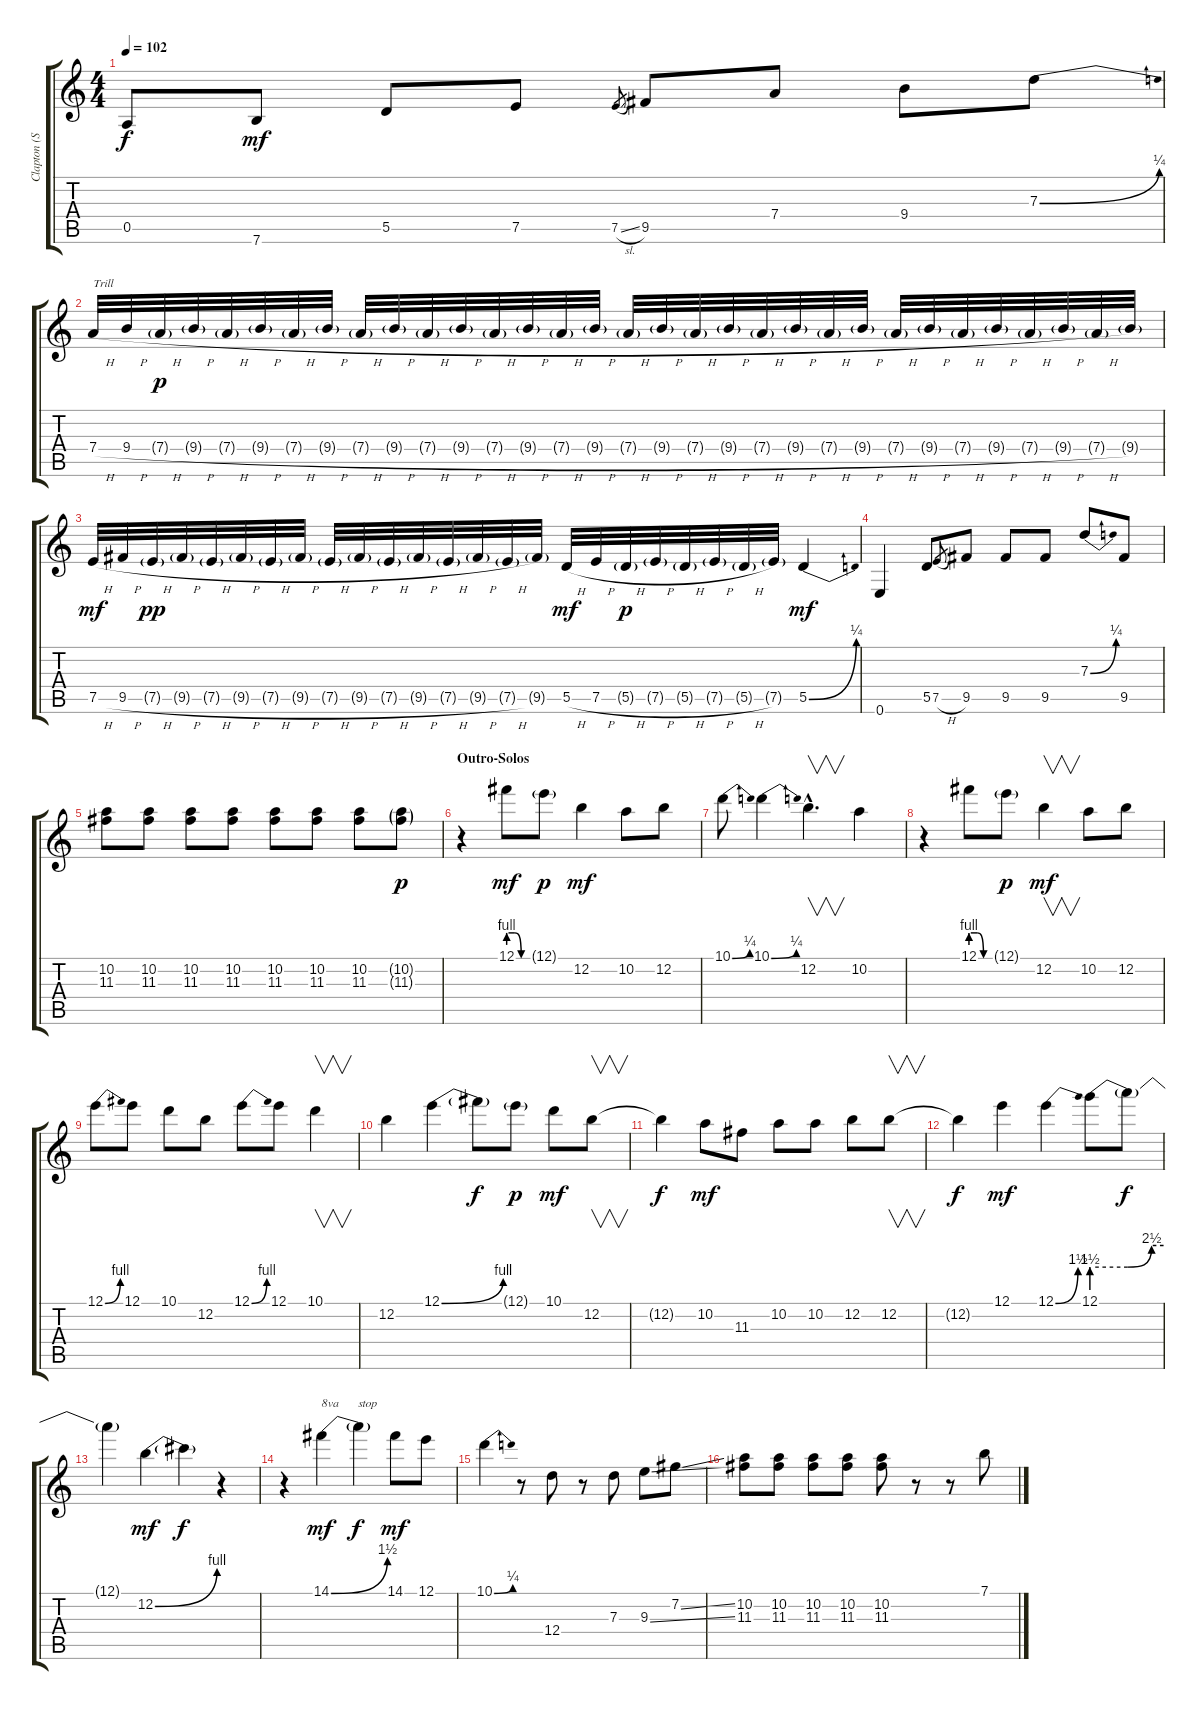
\track ("Clapton (Slight Dist.)" "Clapton (S") {instrument electricguitarjazz}
\staff {score tabs}
\tuning (E4 B3 G3 D3 A2 E2) {hide}
\ts (4 4)
\tempo 102
\clef g2
\ks c
0.5{t}.8{dy f} 7.6.8{dy mf} 5.5.8 7.5.8 7.5{sl}.8{gr} 9.5.8 7.4.8 9.4.8 7.3{be (bend 0 0 60 1)}.8 |
7.4{h}.32{txt "Trill"} 9.4{h}.32 7.4{h g}.32{dy p} 9.4{h g}.32 7.4{h g}.32 9.4{h g}.32 7.4{h g}.32 9.4{h g}.32 7.4{h g}.32 9.4{h g}.32 7.4{h g}.32 9.4{h g}.32 7.4{h g}.32 9.4{h g}.32 7.4{h g}.32 9.4{h g}.32 7.4{h g}.32 9.4{h g}.32 7.4{h g}.32 9.4{h g}.32 7.4{h g}.32 9.4{h g}.32 7.4{h g}.32 9.4{h g}.32 7.4{h g}.32 9.4{h g}.32 7.4{h g}.32 9.4{h g}.32 7.4{h g}.32 9.4{h g}.32 7.4{h g}.32 9.4{g}.32 |
7.5{h}.32{dy mf} 9.5{h}.32 7.5{h g}.32{dy pp} 9.5{h g}.32 7.5{h g}.32 9.5{h g}.32 7.5{h g}.32 9.5{h g}.32 7.5{h g}.32 9.5{h g}.32 7.5{h g}.32 9.5{h g}.32 7.5{h g}.32 9.5{h g}.32 7.5{h g}.32 9.5{g}.32 5.5{h}.32{dy mf} 7.5{h}.32 5.5{h g}.32{dy p} 7.5{h g}.32 5.5{h g}.32 7.5{h g}.32 5.5{h g}.32 7.5{g}.32 5.5{be (bend 0 0 60 1)}.4{dy mf} |
0.6.4 5.5.8 7.5{h}.8{gr} 9.5.8 9.5.8 9.5.8 7.3{be (bend 0 0 60 1)}.8 9.5.8 |
(10.2 11.3).8 (10.2 11.3).8 (10.2 11.3).8 (10.2 11.3).8 (10.2 11.3).8 (10.2 11.3).8 (10.2 11.3).8 (10.2{g} 11.3{g}).8{dy p} |
\section ("" "Outro-Solos")
r.4 12.1{be (custom 0 4 20 4 40 0 60 0)}.8{dy mf} 12.1{g}.8{dy p} 12.2.4{dy mf} 10.2.8 12.2.8 |
10.1{be (bend 0 0 60 1)}.8 10.1{be (bend 0 0 60 1)}.4 12.2{hac}.4{v d} 10.2.4 |
r.4 12.1{be (custom 0 4 20 4 40 0 60 0)}.8 12.1{g}.8{dy p} 12.2.4{v dy mf} 10.2.8 12.2.8 |
12.1{be (bend 0 0 60 4)}.8 12.1.8 10.1.8 12.2.8 12.1{be (bend 0 0 60 4)}.8 12.1.8 10.1.4{v} |
12.2.4 12.1{be (bend 0 0 60 4)}.4 12.1{t}.8{dy f} 12.1{g}.8{dy p} 10.1.8{dy mf} 12.2.8{v} |
12.2{t}.4{dy f} 10.2.8{dy mf} 11.3.8 10.2.8 10.2.8 12.2.8 12.2.8{v} |
12.2{t}.4{dy f} 12.1.4{dy mf} 12.1{be (bend 0 0 60 6)}.4 12.1{be (custom 0 6 30 6 50 10 60 10)}.8{txt ""} 12.1{t}.8{dy f} |
12.1{t}.4 12.2{be (bend 0 0 60 4)}.4{dy mf} 12.2{t}.4{dy f} r.4 |
r.4 14.1{be (bend 0 0 60 6)}.4{txt "8va" dy mf} 14.1{t}.4{txt "stop" dy f} 14.1.8{dy mf} 12.1.8 |
10.1{be (bend 0 0 60 1)}.4 r.8 12.4.8 r.8 7.3.8 9.3{ss}.8 7.2{ss}.8 |
(10.2 11.3).8 (10.2 11.3).8 (10.2 11.3).8 (10.2 11.3).8 (10.2 11.3).8 r.8 r.8 7.1.8
